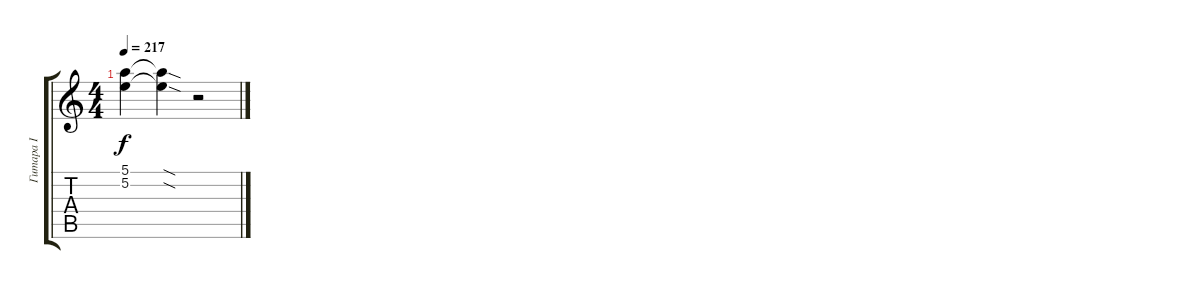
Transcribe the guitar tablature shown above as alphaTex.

\track ("Гитара I" "Гитара I") {instrument distortionguitar}
\staff {score tabs}
\tuning (E4 B3 G3 D3 A2 E2) {hide}
\ts (4 4)
\tempo 217
\clef g2
\ks c
(5.1 5.2).4{dy f} (5.1{sod t} 5.2{sod t}).4 r.2
